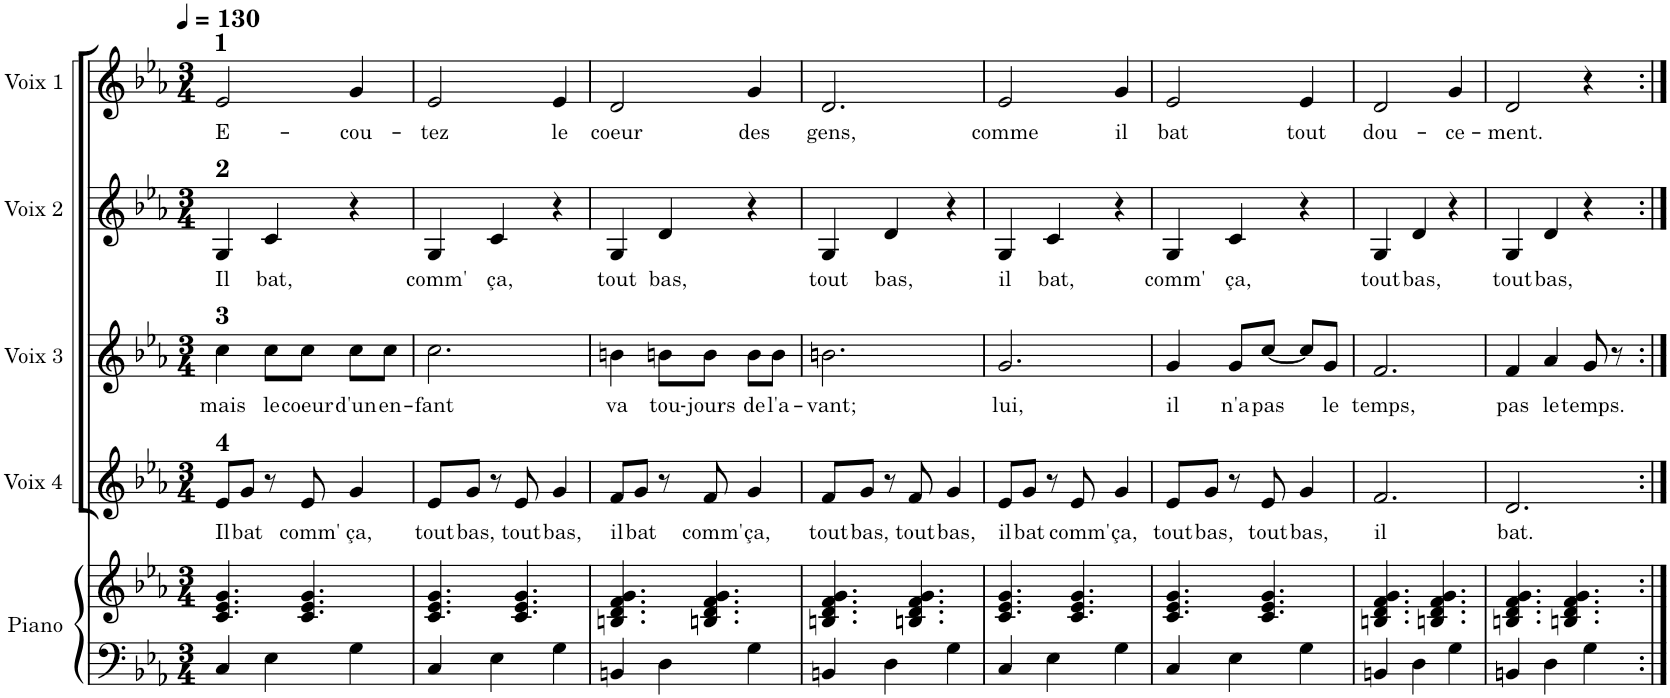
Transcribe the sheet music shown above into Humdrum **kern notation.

**kern	**kern	**kern	**text	**kern	**text	**kern	**text	**kern	**text
*part5	*part5	*part4	*part4	*part3	*part3	*part2	*part2	*part1	*part1
*staff6	*staff5	*staff4	*staff4	*staff3	*staff3	*staff2	*staff2	*staff1	*staff1
*I"Piano	*	*I"Voix 4	*	*I"Voix 3	*	*I"Voix 2	*	*I"Voix 1	*
*I'Pia.	*	*I'Vx. 4	*	*I'Vx. 3	*	*I'Vx. 2	*	*I'Vx. 1	*
*clefF4	*clefG2	*clefG2	*	*clefG2	*	*clefG2	*	*clefG2	*
*k[b-e-a-]	*k[b-e-a-]	*k[b-e-a-]	*	*k[b-e-a-]	*	*k[b-e-a-]	*	*k[b-e-a-]	*
*M3/4	*M3/4	*M3/4	*	*M3/4	*	*M3/4	*	*M3/4	*
*MM130	*MM130	*MM130	*	*MM130	*	*MM130	*	*MM130	*
=1	=1	=1	=1	=1	=1	=1	=1	=1	=1
!	!	!	!	!	!	!	!	!LO:TX:a:B:t=1	!
!	!	!	!	!	!	!LO:TX:a:B:t=2	!	!	!
!	!	!	!	!LO:TX:a:B:t=3	!	!	!	!	!
!	!	!LO:TX:a:B:t=4	!	!	!	!	!	!	!
!	!	!	!LO:LY:b	!	!LO:LY:b	!	!LO:LY:b	!	!LO:LY:b
4C/	4.c/ 4.e-/ 4.g/	8e-/L	Il	4cc\	mais	4G/	Il	2e-/	E-
!	!	!	!LO:LY:b	!	!	!	!	!	!
.	.	8g/J	bat	.	.	.	.	.	.
!	!	!	!	!	!LO:LY:b	!	!LO:LY:b	!	!
4E-\	.	8r	.	8cc\L	le	4c/	bat,	.	.
!	!	!	!LO:LY:b	!	!LO:LY:b	!	!	!	!
.	4.c/ 4.e-/ 4.g/	8e-/	comm'	8cc\J	coeur	.	.	.	.
!	!	!	!LO:LY:b	!	!LO:LY:b	!	!	!	!LO:LY:b
4G\	.	4g/	ça,	8cc\L	d'un	4r	.	4g/	-cou-
!	!	!	!	!	!LO:LY:b	!	!	!	!
.	.	.	.	8cc\J	en-	.	.	.	.
=2	=2	=2	=2	=2	=2	=2	=2	=2	=2
!	!	!	!LO:LY:b	!	!LO:LY:b	!	!LO:LY:b	!	!LO:LY:b
4C/	4.c/ 4.e-/ 4.g/	8e-/L	tout	2.cc\	-fant	4G/	comm'	2e-/	-tez
!	!	!	!LO:LY:b	!	!	!	!	!	!
.	.	8g/J	bas,	.	.	.	.	.	.
!	!	!	!	!	!	!	!LO:LY:b	!	!
4E-\	.	8r	.	.	.	4c/	ça,	.	.
!	!	!	!LO:LY:b	!	!	!	!	!	!
.	4.c/ 4.e-/ 4.g/	8e-/	tout	.	.	.	.	.	.
!	!	!	!LO:LY:b	!	!	!	!	!	!LO:LY:b
4G\	.	4g/	bas,	.	.	4r	.	4e-/	le
=3	=3	=3	=3	=3	=3	=3	=3	=3	=3
!	!	!	!LO:LY:b	!	!LO:LY:b	!	!LO:LY:b	!	!LO:LY:b
4BBn/	4.Bn/ 4.d/ 4.f/ 4.g/	8f/L	il	4bn\	va	4G/	tout	2d/	coeur
!	!	!	!LO:LY:b	!	!	!	!	!	!
.	.	8g/J	bat	.	.	.	.	.	.
!	!	!	!	!	!LO:LY:b	!	!LO:LY:b	!	!
4D\	.	8r	.	8bn\L	tou-	4d/	bas,	.	.
!	!	!	!LO:LY:b	!	!LO:LY:b	!	!	!	!
.	4.Bn/ 4.d/ 4.f/ 4.g/	8f/	comm'	8b\J	-jours	.	.	.	.
!	!	!	!LO:LY:b	!	!LO:LY:b	!	!	!	!LO:LY:b
4G\	.	4g/	ça,	8b\L	de	4r	.	4g/	des
!	!	!	!	!	!LO:LY:b	!	!	!	!
.	.	.	.	8b\J	l'a-	.	.	.	.
=4	=4	=4	=4	=4	=4	=4	=4	=4	=4
!	!	!	!LO:LY:b	!	!LO:LY:b	!	!LO:LY:b	!	!LO:LY:b
4BBn/	4.Bn/ 4.d/ 4.f/ 4.g/	8f/L	tout	2.bn\	-vant;	4G/	tout	2.d/	gens,
!	!	!	!LO:LY:b	!	!	!	!	!	!
.	.	8g/J	bas,	.	.	.	.	.	.
!	!	!	!	!	!	!	!LO:LY:b	!	!
4D\	.	8r	.	.	.	4d/	bas,	.	.
!	!	!	!LO:LY:b	!	!	!	!	!	!
.	4.Bn/ 4.d/ 4.f/ 4.g/	8f/	tout	.	.	.	.	.	.
!	!	!	!LO:LY:b	!	!	!	!	!	!
4G\	.	4g/	bas,	.	.	4r	.	.	.
=5	=5	=5	=5	=5	=5	=5	=5	=5	=5
!	!	!	!LO:LY:b	!	!LO:LY:b	!	!LO:LY:b	!	!LO:LY:b
4C/	4.c/ 4.e-/ 4.g/	8e-/L	il	2.g/	lui,	4G/	il	2e-/	comme
!	!	!	!LO:LY:b	!	!	!	!	!	!
.	.	8g/J	bat	.	.	.	.	.	.
!	!	!	!	!	!	!	!LO:LY:b	!	!
4E-\	.	8r	.	.	.	4c/	bat,	.	.
!	!	!	!LO:LY:b	!	!	!	!	!	!
.	4.c/ 4.e-/ 4.g/	8e-/	comm'	.	.	.	.	.	.
!	!	!	!LO:LY:b	!	!	!	!	!	!LO:LY:b
4G\	.	4g/	ça,	.	.	4r	.	4g/	il
=6	=6	=6	=6	=6	=6	=6	=6	=6	=6
!	!	!	!LO:LY:b	!	!LO:LY:b	!	!LO:LY:b	!	!LO:LY:b
4C/	4.c/ 4.e-/ 4.g/	8e-/L	tout	4g/	il	4G/	comm'	2e-/	bat
!	!	!	!LO:LY:b	!	!	!	!	!	!
.	.	8g/J	bas,	.	.	.	.	.	.
!	!	!	!	!	!LO:LY:b	!	!LO:LY:b	!	!
4E-\	.	8r	.	8g/L	n'a	4c/	ça,	.	.
!	!	!	!LO:LY:b	!	!LO:LY:b	!	!	!	!
.	4.c/ 4.e-/ 4.g/	8e-/	tout	[8cc/J	pas	.	.	.	.
!	!	!	!LO:LY:b	!	!	!	!	!	!LO:LY:b
4G\	.	4g/	bas,	8cc/L]	.	4r	.	4e-/	tout
!	!	!	!	!	!LO:LY:b	!	!	!	!
.	.	.	.	8g/J	-le	.	.	.	.
=7	=7	=7	=7	=7	=7	=7	=7	=7	=7
!	!	!	!LO:LY:b	!	!LO:LY:b	!	!LO:LY:b	!	!LO:LY:b
4BBn/	4.Bn/ 4.d/ 4.f/ 4.g/	2.f/	il	2.f/	temps,	4G/	tout	2d/	dou-
!	!	!	!	!	!	!	!LO:LY:b	!	!
4D\	.	.	.	.	.	4d/	bas,	.	.
.	4.Bn/ 4.d/ 4.f/ 4.g/	.	.	.	.	.	.	.	.
!	!	!	!	!	!	!	!	!	!LO:LY:b
4G\	.	.	.	.	.	4r	.	4g/	-ce-
=8	=8	=8	=8	=8	=8	=8	=8	=8	=8
!	!	!	!LO:LY:b	!	!LO:LY:b	!	!LO:LY:b	!	!LO:LY:b
4BBn/	4.Bn/ 4.d/ 4.f/ 4.g/	2.d/	bat.	4f/	pas	4G/	tout	2d/	-ment.
!	!	!	!	!	!LO:LY:b	!	!LO:LY:b	!	!
4D\	.	.	.	4a-/	le	4d/	bas,	.	.
.	4.Bn/ 4.d/ 4.f/ 4.g/	.	.	.	.	.	.	.	.
!	!	!	!	!	!LO:LY:b	!	!	!	!
4G\	.	.	.	8g/	temps.	4r	.	4r	.
.	.	.	.	8r	.	.	.	.	.
=:|!	=:|!	=:|!	=:|!	=:|!	=:|!	=:|!	=:|!	=:|!	=:|!
*-	*-	*-	*-	*-	*-	*-	*-	*-	*-
